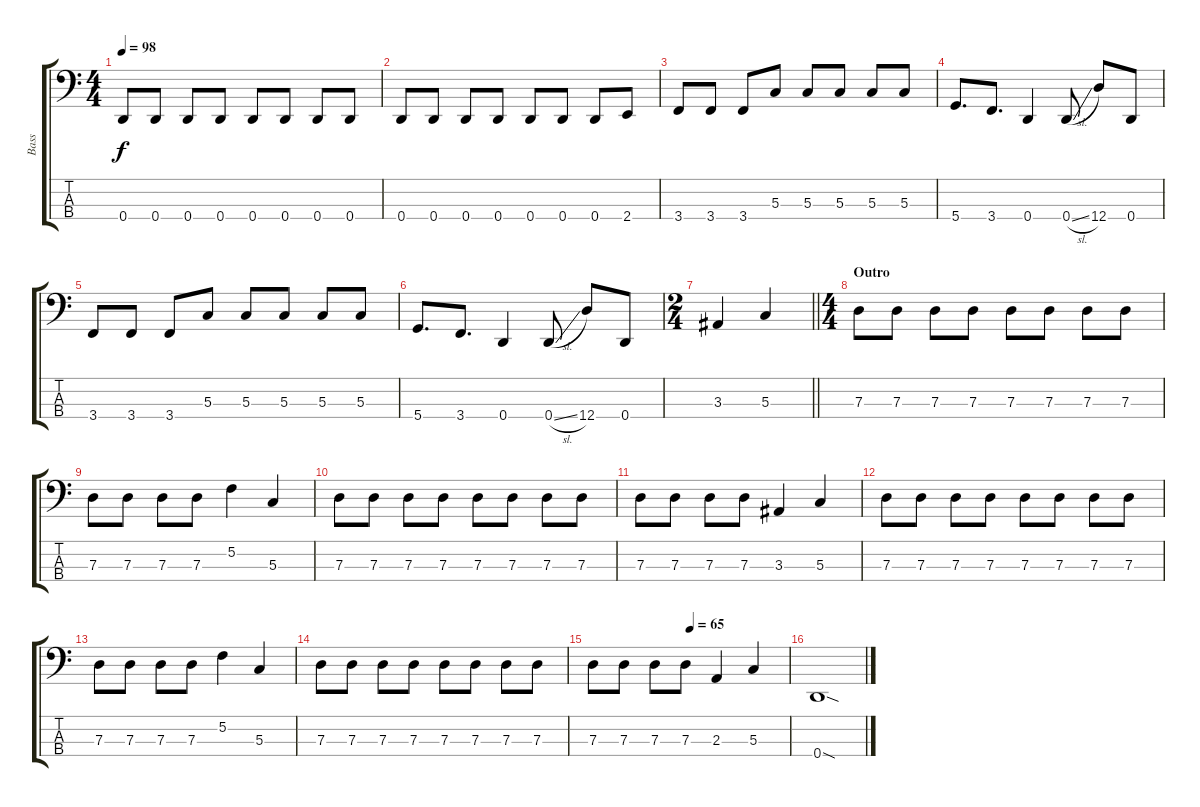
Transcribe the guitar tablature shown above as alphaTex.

\track ("Bass" "Bass") {instrument electricbasspick}
\staff {score tabs}
\tuning (F2 C2 G1 D1) {hide}
\ts (4 4)
\tempo 98
\clef f4
\ks c
0.4.8{dy f} 0.4.8 0.4.8 0.4.8 0.4.8 0.4.8 0.4.8 0.4.8 |
0.4.8 0.4.8 0.4.8 0.4.8 0.4.8 0.4.8 0.4.8 2.4.8 |
3.4.8 3.4.8 3.4.8 5.3.8 5.3.8 5.3.8 5.3.8 5.3.8 |
5.4.8{d} 3.4.8{d} 0.4.4 0.4{sl}.8 12.4.8 0.4.8 |
3.4.8 3.4.8 3.4.8 5.3.8 5.3.8 5.3.8 5.3.8 5.3.8 |
5.4.8{d} 3.4.8{d} 0.4.4 0.4{sl}.8 12.4.8 0.4.8 |
\ts (2 4)
\barLineRight lightlight
3.3.4 5.3.4 |
\ts (4 4)
\section ("" "Outro")
7.3.8 7.3.8 7.3.8 7.3.8 7.3.8 7.3.8 7.3.8 7.3.8 |
7.3.8 7.3.8 7.3.8 7.3.8 5.2.4 5.3.4 |
7.3.8 7.3.8 7.3.8 7.3.8 7.3.8 7.3.8 7.3.8 7.3.8 |
7.3.8 7.3.8 7.3.8 7.3.8 3.3.4 5.3.4 |
7.3.8 7.3.8 7.3.8 7.3.8 7.3.8 7.3.8 7.3.8 7.3.8 |
7.3.8 7.3.8 7.3.8 7.3.8 5.2.4 5.3.4 |
7.3.8 7.3.8 7.3.8 7.3.8 7.3.8 7.3.8 7.3.8 7.3.8 |
\tempo (65 0.5)
7.3.8 7.3.8 7.3.8 7.3.8 2.3.4 5.3.4 |
0.4{sod}.1
